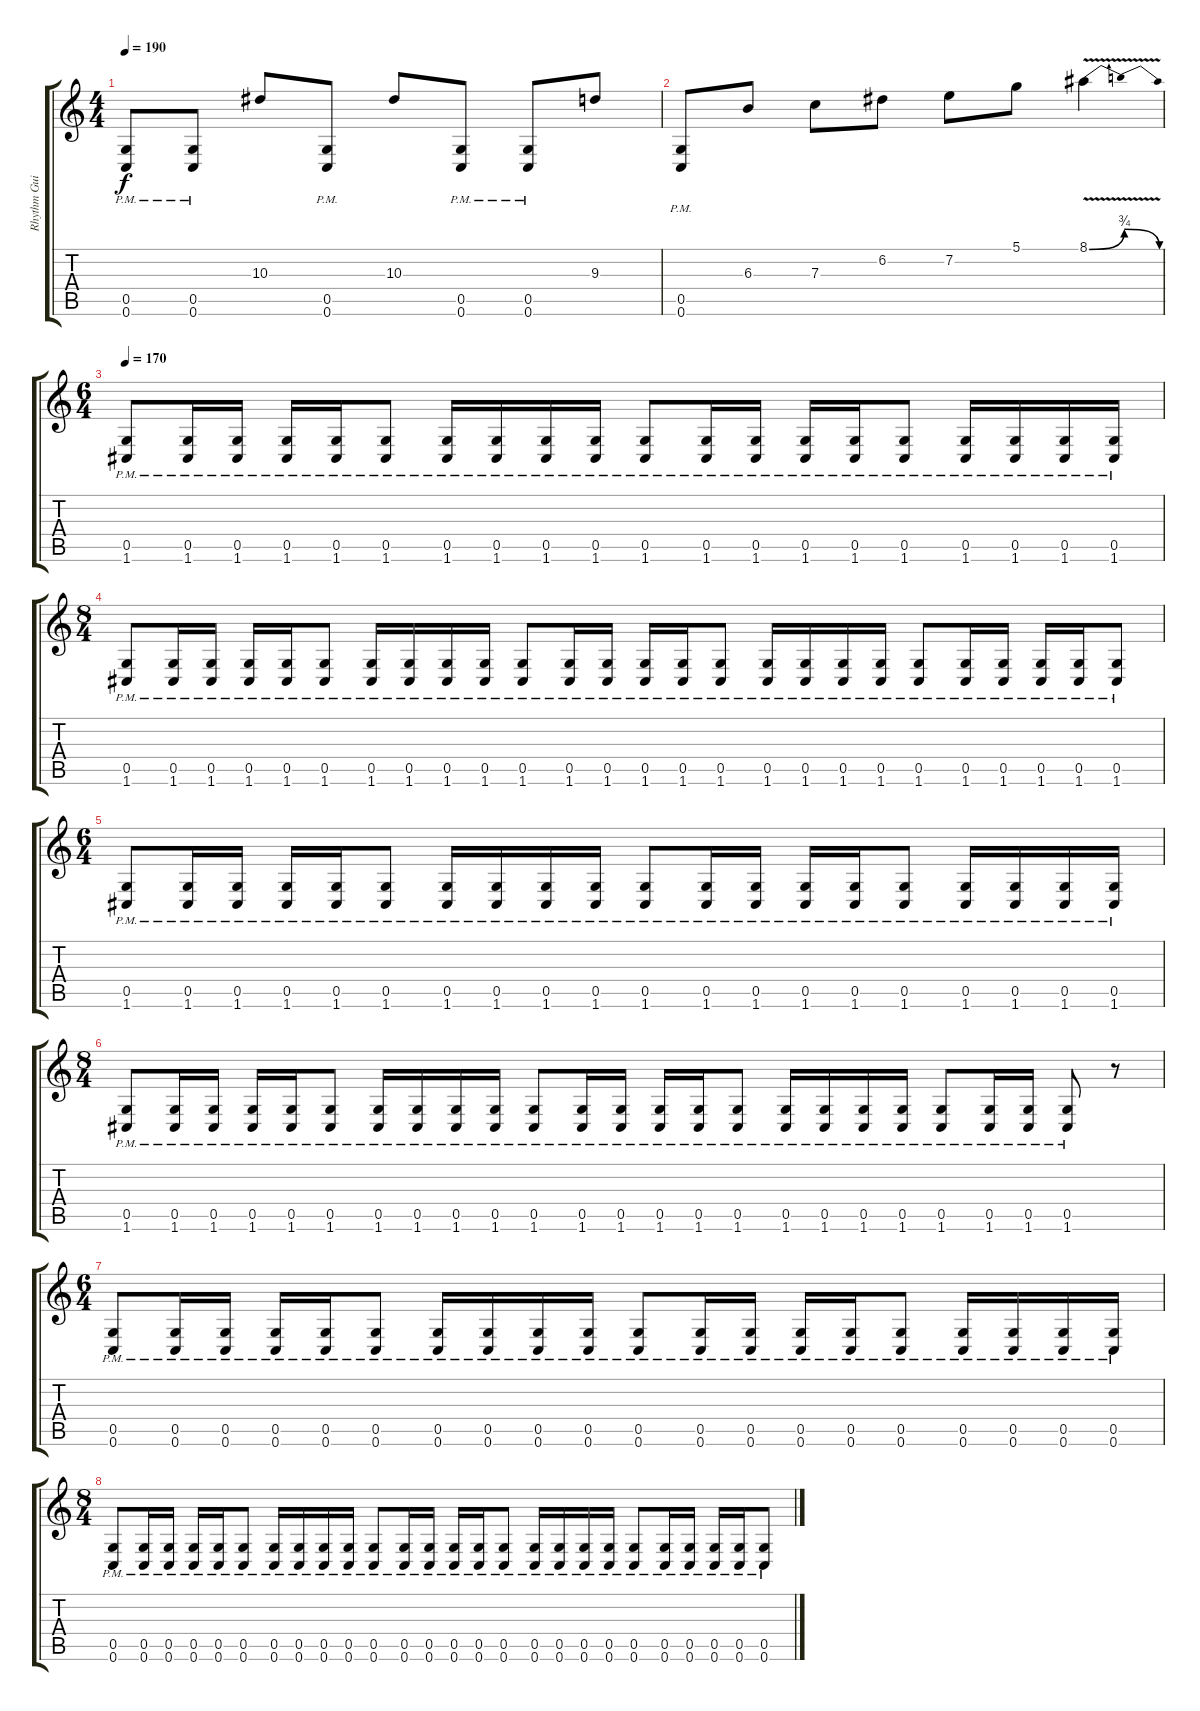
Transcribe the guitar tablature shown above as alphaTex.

\track ("Rhythm Guitar 2" "Rhythm Gui") {instrument distortionguitar}
\staff {score tabs}
\tuning (D4 A3 F3 C3 G2 C2) {hide}
\ts (4 4)
\tempo 190
\clef g2
\ks c
(0.5{pm} 0.6{pm}).8{dy f} (0.5{pm} 0.6{pm}).8 10.3.8 (0.5{pm} 0.6{pm}).8 10.3.8 (0.5{pm} 0.6{pm}).8 (0.5{pm} 0.6{pm}).8 9.3.8 |
(0.5{pm} 0.6{pm}).8 6.3.8 7.3.8 6.2.8 7.2.8 5.1.8 8.1{be (bendrelease 0 0 30 3 30 3 60 0) v}.4 |
\ts (6 4)
\tempo 170
(0.5{pm} 1.6{pm}).8 (0.5{pm} 1.6{pm}).16 (0.5{pm} 1.6{pm}).16 (0.5{pm} 1.6{pm}).16 (0.5{pm} 1.6{pm}).16 (0.5{pm} 1.6{pm}).8 (0.5{pm} 1.6{pm}).16 (0.5{pm} 1.6{pm}).16 (0.5{pm} 1.6{pm}).16 (0.5{pm} 1.6{pm}).16 (0.5{pm} 1.6{pm}).8 (0.5{pm} 1.6{pm}).16 (0.5{pm} 1.6{pm}).16 (0.5{pm} 1.6{pm}).16 (0.5{pm} 1.6{pm}).16 (0.5{pm} 1.6{pm}).8 (0.5{pm} 1.6{pm}).16 (0.5{pm} 1.6{pm}).16 (0.5{pm} 1.6{pm}).16 (0.5{pm} 1.6{pm}).16 |
\ts (8 4)
(0.5{pm} 1.6{pm}).8 (0.5{pm} 1.6{pm}).16 (0.5{pm} 1.6{pm}).16 (0.5{pm} 1.6{pm}).16 (0.5{pm} 1.6{pm}).16 (0.5{pm} 1.6{pm}).8 (0.5{pm} 1.6{pm}).16 (0.5{pm} 1.6{pm}).16 (0.5{pm} 1.6{pm}).16 (0.5{pm} 1.6{pm}).16 (0.5{pm} 1.6{pm}).8 (0.5{pm} 1.6{pm}).16 (0.5{pm} 1.6{pm}).16 (0.5{pm} 1.6{pm}).16 (0.5{pm} 1.6{pm}).16 (0.5{pm} 1.6{pm}).8 (0.5{pm} 1.6{pm}).16 (0.5{pm} 1.6{pm}).16 (0.5{pm} 1.6{pm}).16 (0.5{pm} 1.6{pm}).16 (0.5{pm} 1.6{pm}).8 (0.5{pm} 1.6{pm}).16 (0.5{pm} 1.6{pm}).16 (0.5{pm} 1.6{pm}).16 (0.5{pm} 1.6{pm}).16 (0.5{pm} 1.6{pm}).8 |
\ts (6 4)
(0.5{pm} 1.6{pm}).8 (0.5{pm} 1.6{pm}).16 (0.5{pm} 1.6{pm}).16 (0.5{pm} 1.6{pm}).16 (0.5{pm} 1.6{pm}).16 (0.5{pm} 1.6{pm}).8 (0.5{pm} 1.6{pm}).16 (0.5{pm} 1.6{pm}).16 (0.5{pm} 1.6{pm}).16 (0.5{pm} 1.6{pm}).16 (0.5{pm} 1.6{pm}).8 (0.5{pm} 1.6{pm}).16 (0.5{pm} 1.6{pm}).16 (0.5{pm} 1.6{pm}).16 (0.5{pm} 1.6{pm}).16 (0.5{pm} 1.6{pm}).8 (0.5{pm} 1.6{pm}).16 (0.5{pm} 1.6{pm}).16 (0.5{pm} 1.6{pm}).16 (0.5{pm} 1.6{pm}).16 |
\ts (8 4)
(0.5{pm} 1.6{pm}).8 (0.5{pm} 1.6{pm}).16 (0.5{pm} 1.6{pm}).16 (0.5{pm} 1.6{pm}).16 (0.5{pm} 1.6{pm}).16 (0.5{pm} 1.6{pm}).8 (0.5{pm} 1.6{pm}).16 (0.5{pm} 1.6{pm}).16 (0.5{pm} 1.6{pm}).16 (0.5{pm} 1.6{pm}).16 (0.5{pm} 1.6{pm}).8 (0.5{pm} 1.6{pm}).16 (0.5{pm} 1.6{pm}).16 (0.5{pm} 1.6{pm}).16 (0.5{pm} 1.6{pm}).16 (0.5{pm} 1.6{pm}).8 (0.5{pm} 1.6{pm}).16 (0.5{pm} 1.6{pm}).16 (0.5{pm} 1.6{pm}).16 (0.5{pm} 1.6{pm}).16 (0.5{pm} 1.6{pm}).8 (0.5{pm} 1.6{pm}).16 (0.5{pm} 1.6{pm}).16 (0.5{pm} 1.6{pm}).8 r.8 |
\ts (6 4)
(0.5{pm} 0.6{pm}).8 (0.5{pm} 0.6{pm}).16 (0.5{pm} 0.6{pm}).16 (0.5{pm} 0.6{pm}).16 (0.5{pm} 0.6{pm}).16 (0.5{pm} 0.6{pm}).8 (0.5{pm} 0.6{pm}).16 (0.5{pm} 0.6{pm}).16 (0.5{pm} 0.6{pm}).16 (0.5{pm} 0.6{pm}).16 (0.5{pm} 0.6{pm}).8 (0.5{pm} 0.6{pm}).16 (0.5{pm} 0.6{pm}).16 (0.5{pm} 0.6{pm}).16 (0.5{pm} 0.6{pm}).16 (0.5{pm} 0.6{pm}).8 (0.5{pm} 0.6{pm}).16 (0.5{pm} 0.6{pm}).16 (0.5{pm} 0.6{pm}).16 (0.5{pm} 0.6{pm}).16 |
\ts (8 4)
(0.5{pm} 0.6{pm}).8 (0.5{pm} 0.6{pm}).16 (0.5{pm} 0.6{pm}).16 (0.5{pm} 0.6{pm}).16 (0.5{pm} 0.6{pm}).16 (0.5{pm} 0.6{pm}).8 (0.5{pm} 0.6{pm}).16 (0.5{pm} 0.6{pm}).16 (0.5{pm} 0.6{pm}).16 (0.5{pm} 0.6{pm}).16 (0.5{pm} 0.6{pm}).8 (0.5{pm} 0.6{pm}).16 (0.5{pm} 0.6{pm}).16 (0.5{pm} 0.6{pm}).16 (0.5{pm} 0.6{pm}).16 (0.5{pm} 0.6{pm}).8 (0.5{pm} 0.6{pm}).16 (0.5{pm} 0.6{pm}).16 (0.5{pm} 0.6{pm}).16 (0.5{pm} 0.6{pm}).16 (0.5{pm} 0.6{pm}).8 (0.5{pm} 0.6{pm}).16 (0.5{pm} 0.6{pm}).16 (0.5{pm} 0.6{pm}).16 (0.5{pm} 0.6{pm}).16 (0.5{pm} 0.6{pm}).8
